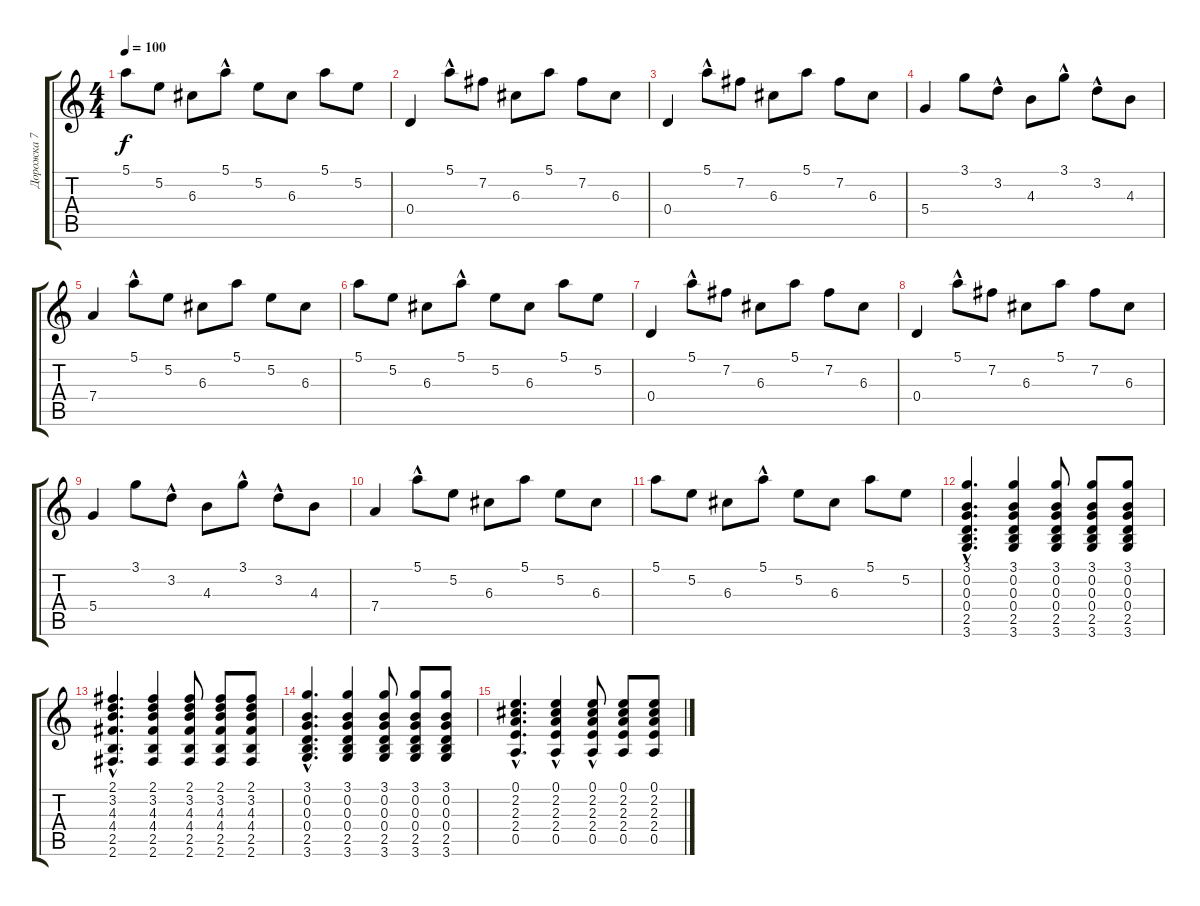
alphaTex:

\track ("Дорожка 7" "Дорожка 7") {instrument acousticguitarsteel}
\staff {score tabs}
\tuning (E4 B3 G3 D3 A2 E2) {hide}
\ts (4 4)
\tempo 100
\clef g2
\ks c
5.1.8{dy f} 5.2.8 6.3.8 5.1{hac}.8 5.2.8 6.3.8 5.1.8 5.2.8 |
0.4.4 5.1{hac}.8 7.2.8 6.3.8 5.1.8 7.2.8 6.3.8 |
0.4.4 5.1{hac}.8 7.2.8 6.3.8 5.1.8 7.2.8 6.3.8 |
5.4.4 3.1.8 3.2{hac}.8 4.3.8 3.1{hac}.8 3.2{hac}.8 4.3.8 |
7.4.4 5.1{hac}.8 5.2.8 6.3.8 5.1.8 5.2.8 6.3.8 |
5.1.8 5.2.8 6.3.8 5.1{hac}.8 5.2.8 6.3.8 5.1.8 5.2.8 |
0.4.4 5.1{hac}.8 7.2.8 6.3.8 5.1.8 7.2.8 6.3.8 |
0.4.4 5.1{hac}.8 7.2.8 6.3.8 5.1.8 7.2.8 6.3.8 |
5.4.4 3.1.8 3.2{hac}.8 4.3.8 3.1{hac}.8 3.2{hac}.8 4.3.8 |
7.4.4 5.1{hac}.8 5.2.8 6.3.8 5.1.8 5.2.8 6.3.8 |
5.1.8 5.2.8 6.3.8 5.1{hac}.8 5.2.8 6.3.8 5.1.8 5.2.8 |
(3.1{hac} 0.2{hac} 0.3{hac} 0.4{hac} 2.5{hac} 3.6{hac}).4{d} (3.1 0.2 0.3 0.4 2.5 3.6).4 (3.1 0.2 0.3 0.4 2.5 3.6).8 (3.1 0.2 0.3 0.4 2.5 3.6).8 (3.1 0.2 0.3 0.4 2.5 3.6).8 |
(2.1{hac} 3.2{hac} 4.3{hac} 4.4{hac} 2.5 2.6{hac}).4{d} (2.1 3.2 4.3 4.4 2.5 2.6).4 (2.1 3.2 4.3 4.4 2.5 2.6).8 (2.1 3.2 4.3 4.4 2.5 2.6).8 (2.1 3.2 4.3 4.4 2.5 2.6).8 |
(3.1{hac} 0.2{hac} 0.3{hac} 0.4{hac} 2.5{hac} 3.6{hac}).4{d} (3.1 0.2 0.3 0.4 2.5 3.6).4 (3.1 0.2 0.3 0.4 2.5 3.6).8 (3.1 0.2 0.3 0.4 2.5 3.6).8 (3.1 0.2 0.3 0.4 2.5 3.6).8 |
(0.1{hac} 2.2{hac} 2.3{hac} 2.4{hac} 0.5{hac}).4{d} (0.1 2.2{hac} 2.3 2.4 0.5).4 (0.1 2.2{hac} 2.3 2.4 0.5).8 (0.1 2.2 2.3 2.4 0.5).8 (0.1 2.2 2.3 2.4 0.5).8
